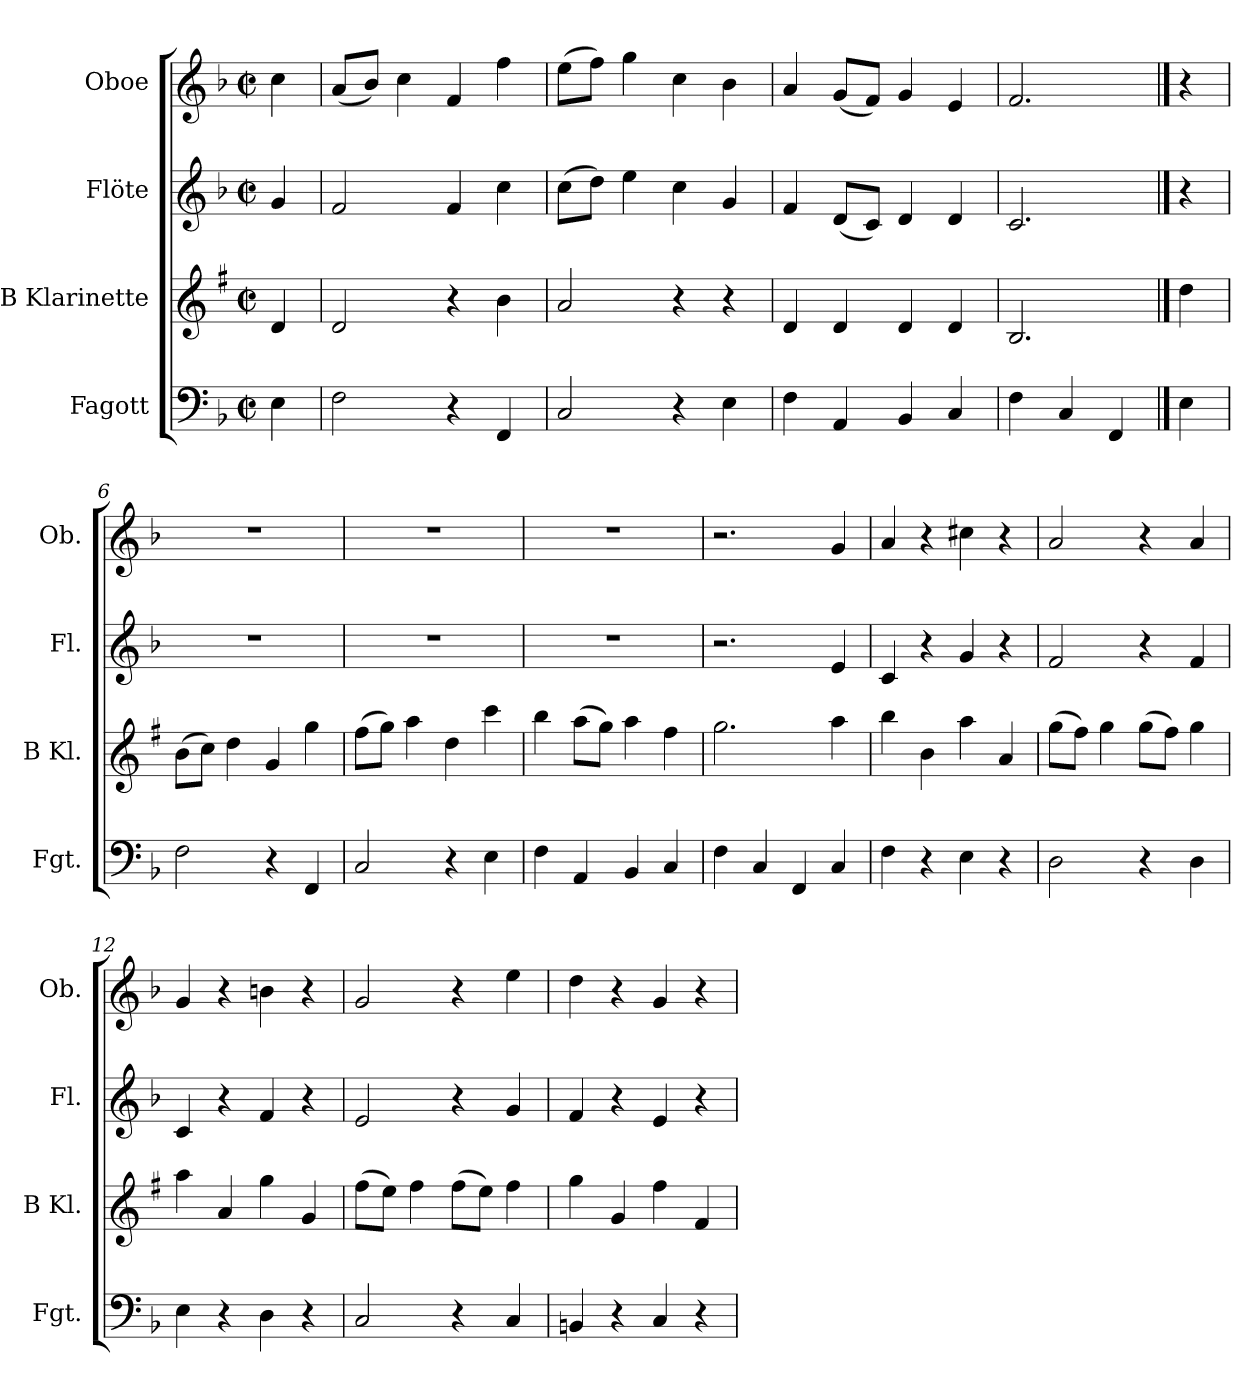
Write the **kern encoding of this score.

**kern	**kern	**kern	**kern
*part4	*part3	*part2	*part1
*staff4	*staff3	*staff2	*staff1
*I"Fagott	*I"B Klarinette	*I"Flöte	*I"Oboe
*I'Fgt.	*I'B Kl.	*I'Fl.	*I'Ob.
*clefF4	*clefG2	*clefG2	*clefG2
*	*ITrd1c2	*	*
*k[b-]	*k[b-]	*k[b-]	*k[b-]
*M2/2	*M2/2	*M2/2	*M2/2
*met(c|)	*met(c|)	*met(c|)	*met(c|)
*MM140	*MM140	*MM140	*MM140
=	=	=	=
4E\	4c/	4g/	4cc\
=1	=1	=1	=1
2F\	2c/	2f/	(8a/L
.	.	.	8b-/J)
.	.	.	4cc\
4r	4r	4f/	4f/
4FF/	4a\	4cc\	4ff\
=2	=2	=2	=2
2C/	2g/	(8cc\L	(8ee\L
.	.	8dd\J)	8ff\J)
.	.	4ee\	4gg\
4r	4r	4cc\	4cc\
4E\	4r	4g/	4b-\
=3	=3	=3	=3
4F\	4c/	4f/	4a/
4AA/	4c/	(8d/L	(8g/L
.	.	8c/J)	8f/J)
4BB-/	4c/	4d/	4g/
4C/	4c/	4d/	4e/
=4	=4	=4	=4
4F\	2.A/	2.c/	2.f/
4C/	.	.	.
4FF/	.	.	.
==5	==5	==5	==5
4E\	4cc\	4r	4r
=6	=6	=6	=6
2F\	(8a\L	1r	1r
.	8b-\J)	.	.
.	4cc\	.	.
4r	4f/	.	.
4FF/	4ff\	.	.
=7	=7	=7	=7
2C/	(8ee\L	1r	1r
.	8ff\J)	.	.
.	4gg\	.	.
4r	4cc\	.	.
4E\	4bb-\	.	.
=8	=8	=8	=8
4F\	4aa\	1r	1r
4AA/	(8gg\L	.	.
.	8ff\J)	.	.
4BB-/	4gg\	.	.
4C/	4ee\	.	.
!!LO:LB:g=z
=9	=9	=9	=9
4F\	2.ff\	2.r	2.r
4C/	.	.	.
4FF/	.	.	.
4C/	4gg\	4e/	4g/
=10	=10	=10	=10
4F\	4aa\	4c/	4a/
4r	4a\	4r	4r
4E\	4gg\	4g/	4cc#X\
4r	4g/	4r	4r
=11	=11	=11	=11
2D\	(8ff\L	2f/	2a/
.	8ee\J)	.	.
.	4ff\	.	.
4r	(8ff\L	4r	4r
.	8ee\J)	.	.
4D\	4ff\	4f/	4a/
=12	=12	=12	=12
4E\	4gg\	4c/	4g/
4r	4g/	4r	4r
4D\	4ff\	4f/	4bn\
4r	4f/	4r	4r
=13	=13	=13	=13
2C/	(8ee\L	2e/	2g/
.	8dd\J)	.	.
.	4ee\	.	.
4r	(8ee\L	4r	4r
.	8dd\J)	.	.
4C/	4ee\	4g/	4ee\
=14	=14	=14	=14
4BBn/	4ff\	4f/	4dd\
4r	4f/	4r	4r
4C/	4ee\	4e/	4g/
4r	4e/	4r	4r
=	=	=	=
*-	*-	*-	*-
